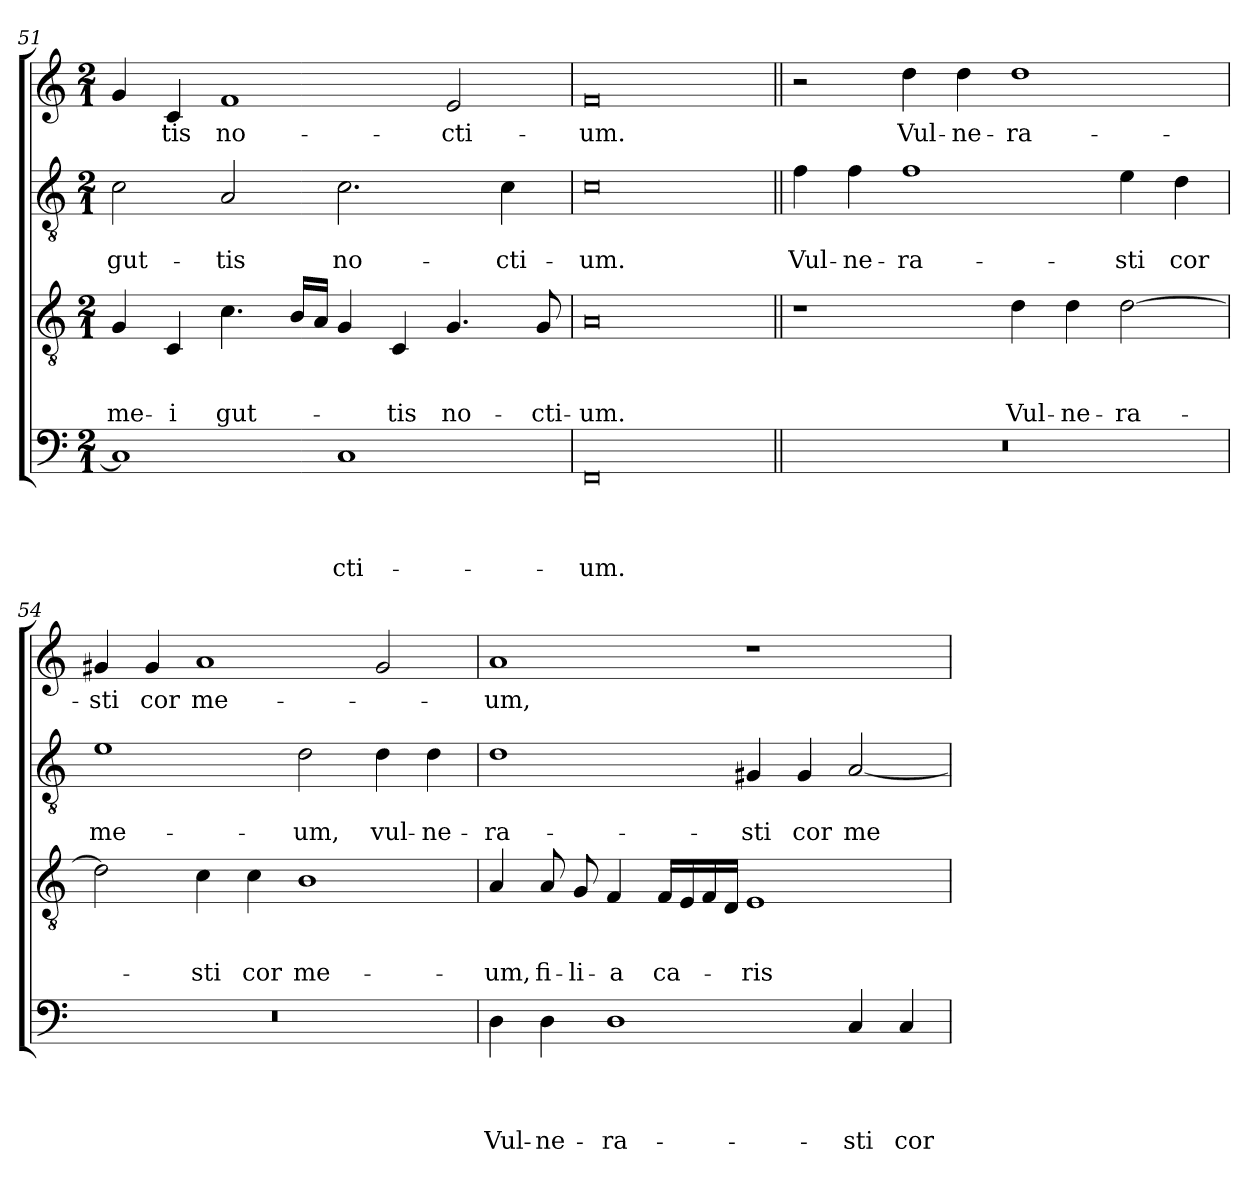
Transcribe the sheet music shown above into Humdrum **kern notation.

**kern	**text	**text	**text	**text	**kern	**text	**text	**text	**kern	**text	**text	**kern	**text
*part4	*part4	*part4	*part4	*part4	*part3	*part3	*part3	*part3	*part2	*part2	*part2	*part1	*part1
*staff4	*staff4	*staff4	*staff4	*staff4	*staff3	*staff3	*staff3	*staff3	*staff2	*staff2	*staff2	*staff1	*staff1
*clefF4	*	*	*	*	*clefGv2	*	*	*	*clefGv2	*	*	*clefG2	*
*k[]	*	*	*	*	*k[]	*	*	*	*k[]	*	*	*k[]	*
*C:	*	*	*	*	*C:	*	*	*	*C:	*	*	*C:	*
*M2/1	*	*	*	*	*M2/1	*	*	*	*M2/1	*	*	*M2/1	*
=51	=51	=51	=51	=51	=51	=51	=51	=51	=51	=51	=51	=51	=51
!	!	!	!	!	!	!	!	!LO:LY:b	!	!	!LO:LY:b	!	!
1C]	.	.	.	.	4G/	.	.	me-	2c\	.	gut-	4g/	.
!	!	!	!	!	!	!	!	!LO:LY:b	!	!	!	!	!LO:LY:b
.	.	.	.	.	4C/	.	.	-i	.	.	.	4c/	-tis
!	!	!	!	!	!	!	!	!LO:LY:b	!	!	!LO:LY:b	!	!LO:LY:b
.	.	.	.	.	4.c\	.	.	gut-	2A/	.	-tis	1f	no-
.	.	.	.	.	16B/LL	.	.	.	.	.	.	.	.
.	.	.	.	.	16A/JJ	.	.	.	.	.	.	.	.
!	!	!	!	!LO:LY:b	!	!	!	!	!	!	!LO:LY:b	!	!
1C	.	.	.	-cti-	4G/	.	.	.	2.c\	.	no-	.	.
!	!	!	!	!	!	!	!	!LO:LY:b	!	!	!	!	!
.	.	.	.	.	4C/	.	.	-tis	.	.	.	.	.
!	!	!	!	!	!	!	!	!LO:LY:b	!	!	!	!	!LO:LY:b
.	.	.	.	.	4.G/	.	.	no-	.	.	.	2e/	-cti-
!	!	!	!	!	!	!	!	!	!	!	!LO:LY:b	!	!
.	.	.	.	.	.	.	.	.	4c\	.	-cti-	.	.
!	!	!	!	!	!	!	!	!LO:LY:b	!	!	!	!	!
.	.	.	.	.	8G/	.	.	-cti-	.	.	.	.	.
=52	=52	=52	=52	=52	=52	=52	=52	=52	=52	=52	=52	=52	=52
!	!	!	!	!LO:LY:b	!	!	!	!LO:LY:b	!	!	!LO:LY:b	!	!LO:LY:b
0FF	.	.	.	-um.	0A	.	.	-um.	0c	.	-um.	0f	-um.
!!LO:LB:g=z
=53||	=53||	=53||	=53||	=53||	=53||	=53||	=53||	=53||	=53||	=53||	=53||	=53||	=53||
!	!	!	!	!	!	!	!	!	!	!	!LO:LY:b	!	!
0r	.	.	.	.	1r	.	.	.	4f\	.	Vul-	2r	.
!	!	!	!	!	!	!	!	!	!	!	!LO:LY:b	!	!
.	.	.	.	.	.	.	.	.	4f\	.	-ne-	.	.
!	!	!	!	!	!	!	!	!	!	!	!LO:LY:b	!	!LO:LY:b
.	.	.	.	.	.	.	.	.	1f	.	-ra-	4dd\	Vul-
!	!	!	!	!	!	!	!	!	!	!	!	!	!LO:LY:b
.	.	.	.	.	.	.	.	.	.	.	.	4dd\	-ne-
!	!	!	!	!	!	!	!	!LO:LY:b	!	!	!	!	!LO:LY:b
.	.	.	.	.	4d\	.	.	Vul-	.	.	.	1dd	-ra-
!	!	!	!	!	!	!	!	!LO:LY:b	!	!	!	!	!
.	.	.	.	.	4d\	.	.	-ne-	.	.	.	.	.
!	!	!	!	!	!	!	!	!LO:LY:b	!	!	!LO:LY:b	!	!
.	.	.	.	.	[2d\	.	.	-ra-	4e\	.	-sti	.	.
!	!	!	!	!	!	!	!	!	!	!	!LO:LY:b	!	!
.	.	.	.	.	.	.	.	.	4d\	.	cor	.	.
=54	=54	=54	=54	=54	=54	=54	=54	=54	=54	=54	=54	=54	=54
!	!	!	!	!	!	!	!	!	!	!	!LO:LY:b	!	!LO:LY:b
0r	.	.	.	.	2d\]	.	.	.	1e	.	me-	4g#X/	-sti
!	!	!	!	!	!	!	!	!	!	!	!	!	!LO:LY:b
.	.	.	.	.	.	.	.	.	.	.	.	4g#/	cor
!	!	!	!	!	!	!	!	!LO:LY:b	!	!	!	!	!LO:LY:b
.	.	.	.	.	4c\	.	.	-sti	.	.	.	1a	me-
!	!	!	!	!	!	!	!	!LO:LY:b	!	!	!	!	!
.	.	.	.	.	4c\	.	.	cor	.	.	.	.	.
!	!	!	!	!	!	!	!	!LO:LY:b	!	!	!LO:LY:b	!	!
.	.	.	.	.	1B	.	.	me-	2d\	.	-um,	.	.
!	!	!	!	!	!	!	!	!	!	!	!LO:LY:b	!	!
.	.	.	.	.	.	.	.	.	4d\	.	vul-	2g#/	.
!	!	!	!	!	!	!	!	!	!	!	!LO:LY:b	!	!
.	.	.	.	.	.	.	.	.	4d\	.	-ne-	.	.
=55	=55	=55	=55	=55	=55	=55	=55	=55	=55	=55	=55	=55	=55
!	!	!	!	!LO:LY:b	!	!	!	!LO:LY:b	!	!	!LO:LY:b	!	!LO:LY:b
4D\	.	.	.	Vul-	4A/	.	.	-um,	1d	.	-ra-	1a	-um,
!	!	!	!	!LO:LY:b	!	!	!	!LO:LY:b	!	!	!	!	!
4D\	.	.	.	-ne-	8A/	.	.	fi-	.	.	.	.	.
!	!	!	!	!	!	!	!	!LO:LY:b	!	!	!	!	!
.	.	.	.	.	8G/	.	.	-li-	.	.	.	.	.
!	!	!	!	!LO:LY:b	!	!	!	!LO:LY:b	!	!	!	!	!
1D	.	.	.	-ra-	4F/	.	.	-a	.	.	.	.	.
!	!	!	!	!	!	!	!	!LO:LY:b	!	!	!	!	!
.	.	.	.	.	16F/LL	.	.	ca-	.	.	.	.	.
.	.	.	.	.	16E/	.	.	.	.	.	.	.	.
.	.	.	.	.	16F/	.	.	.	.	.	.	.	.
.	.	.	.	.	16D/JJ	.	.	.	.	.	.	.	.
!	!	!	!	!	!	!	!	!LO:LY:b	!	!	!LO:LY:b	!	!
.	.	.	.	.	1E	.	.	-ris-	4G#X/	.	-sti	1r	.
!	!	!	!	!	!	!	!	!	!	!	!LO:LY:b	!	!
.	.	.	.	.	.	.	.	.	4G#/	.	cor	.	.
!	!	!	!	!LO:LY:b	!	!	!	!	!	!	!LO:LY:b	!	!
4C/	.	.	.	-sti	.	.	.	.	[2A/	.	me-	.	.
!	!	!	!	!LO:LY:b	!	!	!	!	!	!	!	!	!
4C/	.	.	.	cor	.	.	.	.	.	.	.	.	.
=	=	=	=	=	=	=	=	=	=	=	=	=	=
*-	*-	*-	*-	*-	*-	*-	*-	*-	*-	*-	*-	*-	*-
